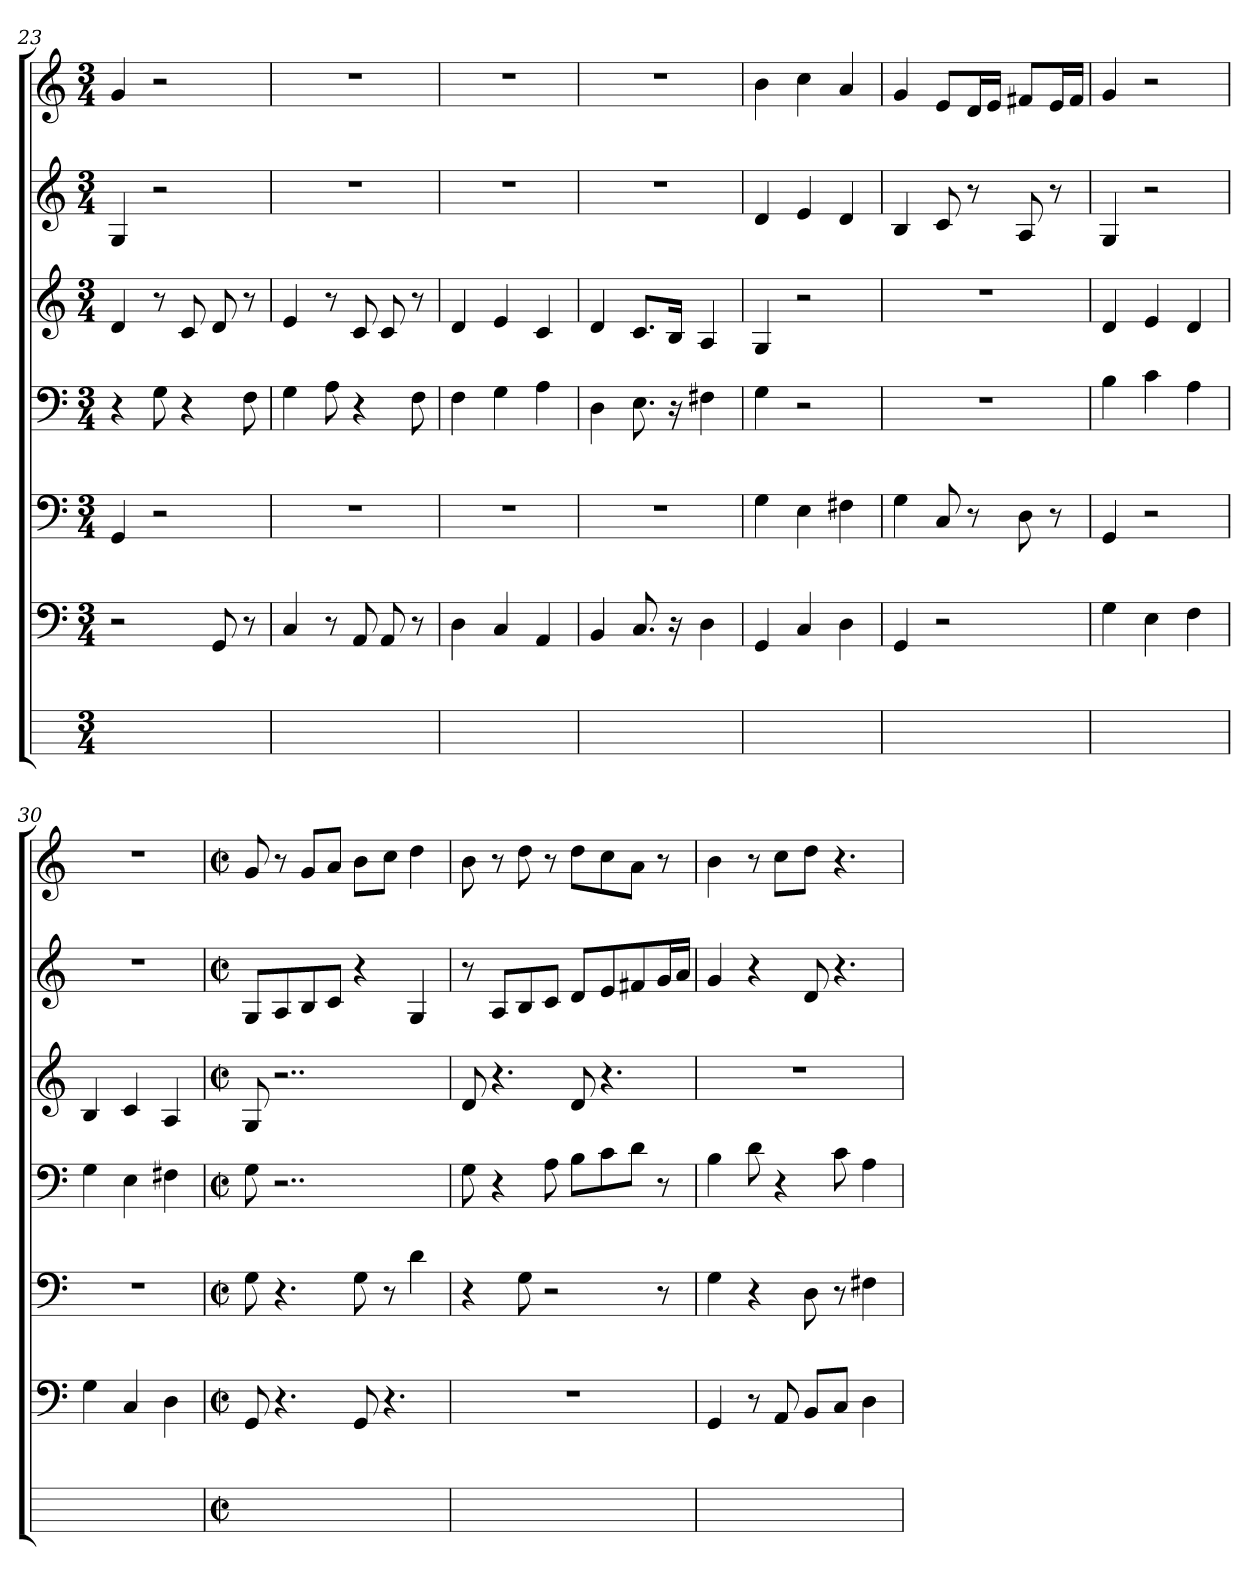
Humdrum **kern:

**kern	**kern	**kern	**kern	**kern	**kern	**kern
*part7	*part6	*part5	*part4	*part3	*part2	*part1
*staff7	*staff6	*staff5	*staff4	*staff3	*staff2	*staff1
*	*clefF4	*clefF4	*clefF4	*clefG2	*clefG2	*clefG2
*	*k[]	*k[]	*k[]	*k[]	*k[]	*k[]
*	*C:	*C:	*C:	*C:	*C:	*C:
*M3/4	*M3/4	*M3/4	*M3/4	*M3/4	*M3/4	*M3/4
=23	=23	=23	=23	=23	=23	=23
2.ryy	2r	4GG	4r	4d	4G	4g
.	.	2r	8G	8r	2r	2r
.	.	.	4r	8c	.	.
.	8GG	.	.	8d	.	.
.	8r	.	8F	8r	.	.
=24	=24	=24	=24	=24	=24	=24
2.ryy	4C	2.r	4G	4e	2.r	2.r
.	8r	.	8A	8r	.	.
.	8AA	.	4r	8c	.	.
.	8AA	.	.	8c	.	.
.	8r	.	8F	8r	.	.
=25	=25	=25	=25	=25	=25	=25
2.ryy	4D	2.r	4F	4d	2.r	2.r
.	4C	.	4G	4e	.	.
.	4AA	.	4A	4c	.	.
=26	=26	=26	=26	=26	=26	=26
2.ryy	4BB	2.r	4D	4d	2.r	2.r
.	8.C	.	8.E	8.cL	.	.
.	16r	.	16r	16BJk	.	.
.	4D	.	4F#Xi	4A	.	.
=27	=27	=27	=27	=27	=27	=27
2.ryy	4GG	4G	4G	4G	4d	4b
.	4C	4E	2r	2r	4e	4cc
.	4D	4F#Xi	.	.	4d	4a
=28	=28	=28	=28	=28	=28	=28
2.ryy	4GG	4G	2.r	2.r	4B	4g
.	2r	8C	.	.	8c	8eL
.	.	8r	.	.	8r	16djL
.	.	.	.	.	.	16ejJJ
.	.	8D	.	.	8A	8f#XiL
.	.	8r	.	.	8r	16ejL
.	.	.	.	.	.	16f#jJJ
=29	=29	=29	=29	=29	=29	=29
2.ryy	4G	4GG	4B	4d	4G	4g
.	4E	2r	4c	4e	2r	2r
.	4F	.	4A	4d	.	.
=30	=30	=30	=30	=30	=30	=30
2.ryy	4G	2.r	4G	4B	2.r	2.r
.	4C	.	4E	4c	.	.
.	4D	.	4F#Xi	4A	.	.
=31	=31	=31	=31	=31	=31	=31
*stria6	*	*	*	*	*	*
*M2/2	*M2/2	*M2/2	*M2/2	*M2/2	*M2/2	*M2/2
*met(c|)	*met(c|)	*met(c|)	*met(c|)	*met(c|)	*met(c|)	*met(c|)
1ryy	8GG	8G	8G	8G	8GL	8g
.	4.r	4.r	2..r	2..r	8A	8r
.	.	.	.	.	8B	8gZL
.	.	.	.	.	8cJ	8aJ
.	8GGZ	8G	.	.	4r	8bL
.	4.r	8r	.	.	.	8ccJ
.	.	4dV	.	.	4G	4dd
=32	=32	=32	=32	=32	=32	=32
1ryy	1r	4r	8G	8d	8r	8b
.	.	.	4r	4.r	8AL	8r
.	.	8GZ	.	.	8B	8dd
.	.	2r	8A	.	8cJ	8r
.	.	.	8BL	8d	8dL	8ddZL
.	.	.	8c	4.r	8e	8cc
.	.	.	8dJ	.	8f#Xi	8aJ
.	.	8r	8r	.	16gjL	8r
.	.	.	.	.	16ajJJ	.
=33	=33	=33	=33	=33	=33	=33
1ryy	4GG	4G	4B	1r	4g	4b
.	8r	4r	8d	.	4r	8r
.	8AA	.	4r	.	.	8ccL
.	8BBL	8DV	.	.	8d	8ddJ
.	8CJ	8r	8c	.	4.r	4.r
.	4D	4F#Xi	4A	.	.	.
=	=	=	=	=	=	=
*-	*-	*-	*-	*-	*-	*-
